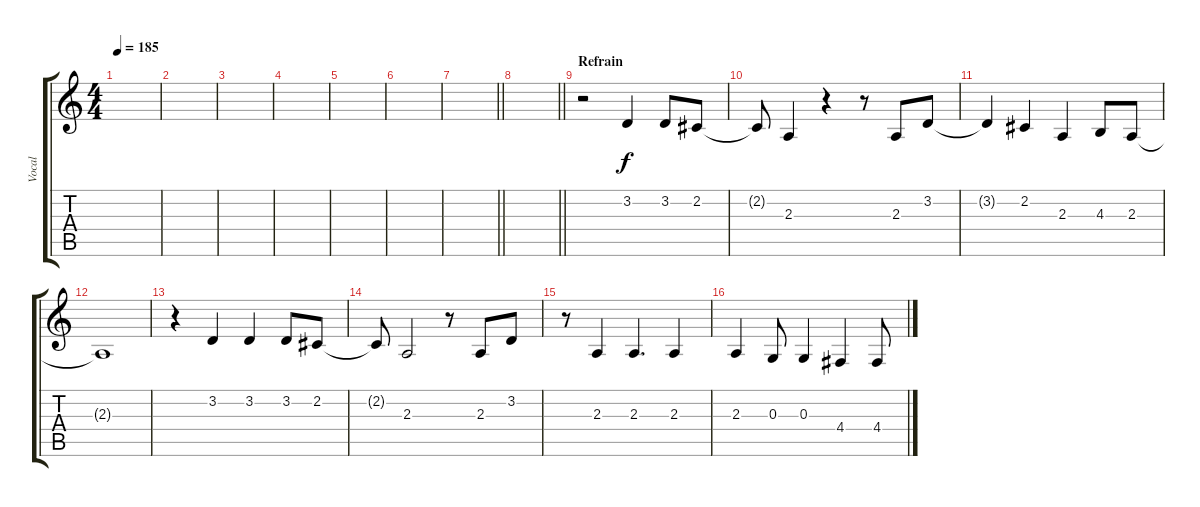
\track ("Vocal" "Vocal") {instrument lead1square}
\staff {score tabs}
\tuning (E4 B3 G3 D3 A2 E2) {hide}
\ts (4 4)
\tempo 185
\clef g2
\ks c
|
|
|
|
|
|
\barLineRight lightlight
|
\barLineRight lightlight
|
\section ("" "Refrain")
r.2 3.2.4 3.2.8 2.2.8 |
2.2{t}.8 2.3.4 r.4 r.8 2.3.8 3.2.8 |
3.2{t}.4 2.2.4 2.3.4 4.3.8 2.3.8 |
2.3{t}.1 |
r.4 3.2.4 3.2.4 3.2.8 2.2.8 |
2.2{t}.8 2.3.2 r.8 2.3.8 3.2.8 |
r.8 2.3.4 2.3.4{d} 2.3.4 |
2.3.4 0.3.8 0.3.4 4.4.4 4.4.8
